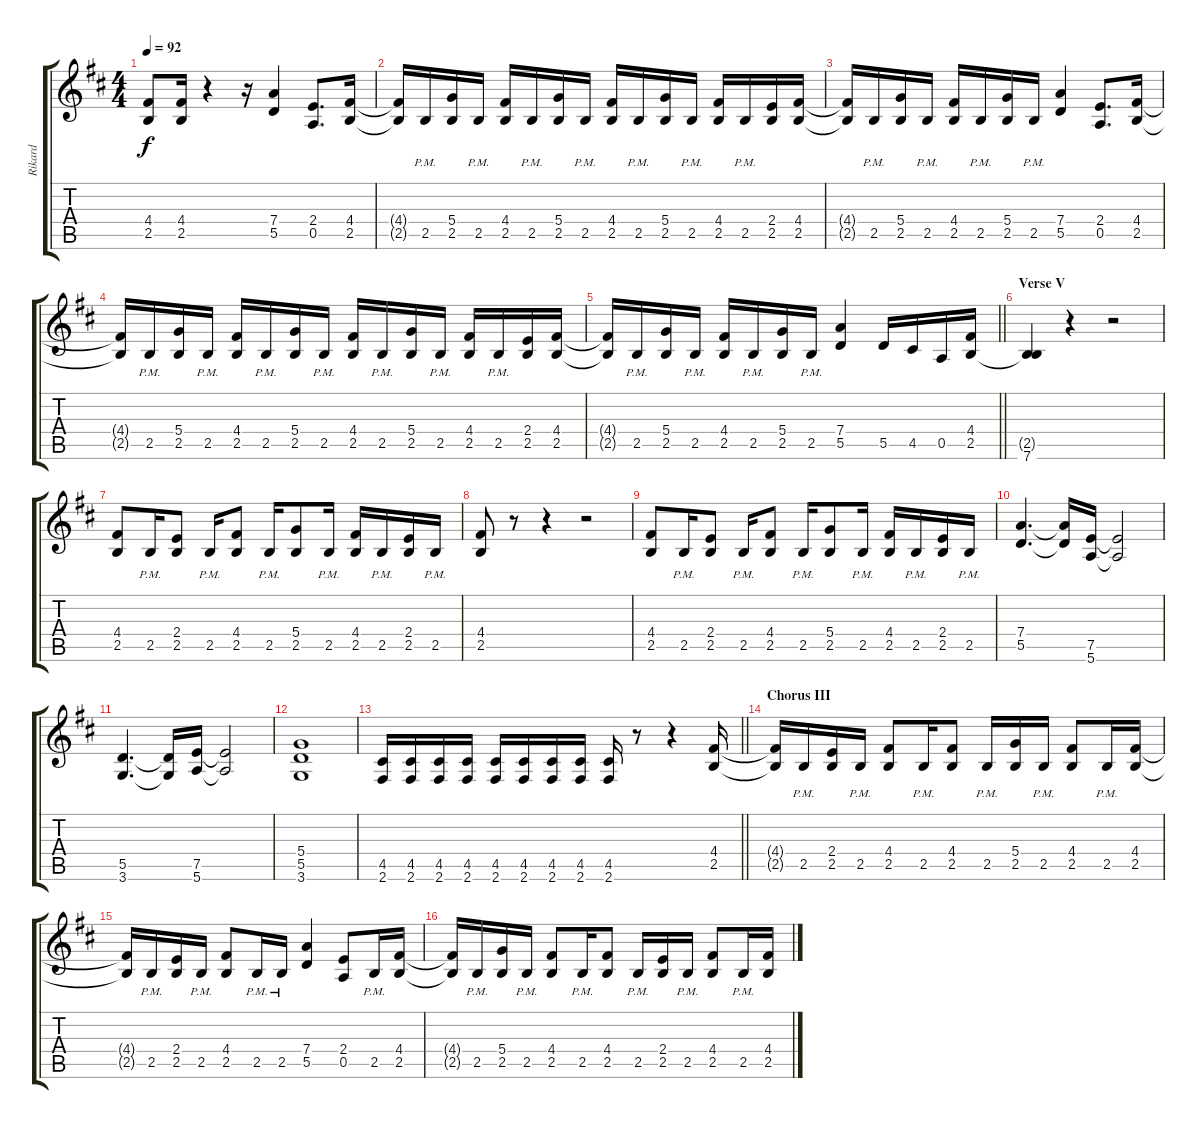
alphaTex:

\track ("Rikard" "Rikard") {instrument distortionguitar}
\staff {score tabs}
\tuning (E4 B3 G3 D3 A2 E2) {hide}
\ts (4 4)
\tempo 92
\clef g2
\ks bminor
(4.4{t} 2.5{t}).8{dy f} (4.4 2.5).16 r.4 r.16 (7.4 5.5).4 (2.4 0.5).8{d} (4.4 2.5).16 |
(4.4{t} 2.5{t}).16 2.5{pm}.16 (5.4 2.5).16 2.5{pm}.16 (4.4 2.5).16 2.5{pm}.16 (5.4 2.5).16 2.5{pm}.16 (4.4 2.5).16 2.5{pm}.16 (5.4 2.5).16 2.5{pm}.16 (4.4 2.5).16 2.5{pm}.16 (2.4 2.5).16 (4.4 2.5).16 |
(4.4{t} 2.5{t}).16 2.5{pm}.16 (5.4 2.5).16 2.5{pm}.16 (4.4 2.5).16 2.5{pm}.16 (5.4 2.5).16 2.5{pm}.16 (7.4 5.5).4 (2.4 0.5).8{d} (4.4 2.5).16 |
(4.4{t} 2.5{t}).16 2.5{pm}.16 (5.4 2.5).16 2.5{pm}.16 (4.4 2.5).16 2.5{pm}.16 (5.4 2.5).16 2.5{pm}.16 (4.4 2.5).16 2.5{pm}.16 (5.4 2.5).16 2.5{pm}.16 (4.4 2.5).16 2.5{pm}.16 (2.4 2.5).16 (4.4 2.5).16 |
\barLineRight lightlight
(4.4{t} 2.5{t}).16 2.5{pm}.16 (5.4 2.5).16 2.5{pm}.16 (4.4 2.5).16 2.5{pm}.16 (5.4 2.5).16 2.5{pm}.16 (7.4 5.5).4 5.5.16 4.5.16 0.5.16 (4.4 2.5).16 |
\section ("" "Verse V")
(2.5{t} 7.6).4 r.4 r.2 |
(4.4 2.5).8 2.5{pm}.16 (2.4 2.5).8 2.5{pm}.16 (4.4 2.5).8 2.5{pm}.16 (5.4 2.5).8 2.5{pm}.16 (4.4 2.5).16 2.5{pm}.16 (2.4 2.5).16 2.5{pm}.16 |
(4.4 2.5).8 r.8 r.4 r.2 |
(4.4 2.5).8 2.5{pm}.16 (2.4 2.5).8 2.5{pm}.16 (4.4 2.5).8 2.5{pm}.16 (5.4 2.5).8 2.5{pm}.16 (4.4 2.5).16 2.5{pm}.16 (2.4 2.5).16 2.5{pm}.16 |
(7.4 5.5).4{d} (7.4{t} 5.5{t}).16 (7.5 5.6).16 (7.5{t} 5.6{t}).2 |
(5.5 3.6).4{d} (5.5{t} 3.6{t}).16 (7.5 5.6).16 (7.5{t} 5.6{t}).2 |
(5.4 5.5 3.6).1 |
\barLineRight lightlight
(4.5 2.6).16 (4.5 2.6).16 (4.5 2.6).16 (4.5 2.6).16 (4.5 2.6).16 (4.5 2.6).16 (4.5 2.6).16 (4.5 2.6).16 (4.5 2.6).16 r.8 r.4 (4.4 2.5).16 |
\section ("" "Chorus III")
(4.4{t} 2.5{t}).16 2.5{pm}.16 (2.4 2.5).16 2.5{pm}.16 (4.4 2.5).8 2.5{pm}.16 (4.4 2.5).8 2.5{pm}.16 (5.4 2.5).16 2.5{pm}.16 (4.4 2.5).8 2.5{pm}.16 (4.4 2.5).16 |
(4.4{t} 2.5{t}).16 2.5{pm}.16 (2.4 2.5).16 2.5{pm}.16 (4.4 2.5).8 2.5{pm}.16 2.5{pm}.16 (7.4 5.5).4 (2.4 0.5).8 2.5{pm}.16 (4.4 2.5).16 |
(4.4{t} 2.5{t}).16 2.5{pm}.16 (5.4 2.5).16 2.5{pm}.16 (4.4 2.5).8 2.5{pm}.16 (4.4 2.5).8 2.5{pm}.16 (2.4 2.5).16 2.5{pm}.16 (4.4 2.5).8 2.5{pm}.16 (4.4 2.5).16
